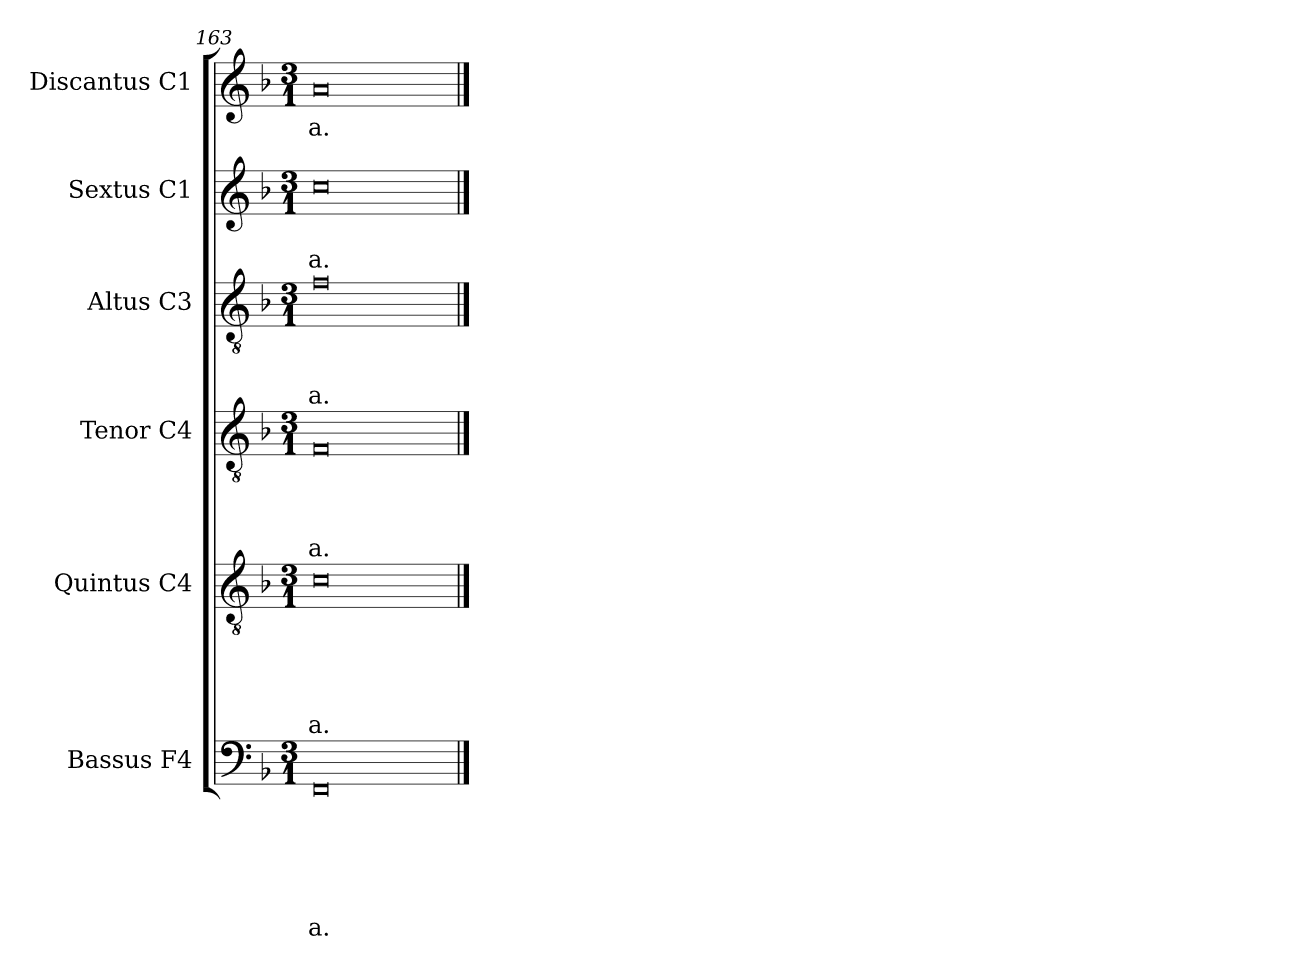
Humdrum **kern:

**kern	**text	**text	**text	**text	**text	**text	**kern	**text	**text	**text	**text	**text	**kern	**text	**text	**text	**text	**kern	**text	**text	**text	**kern	**text	**text	**kern	**text
*part6	*part6	*part6	*part6	*part6	*part6	*part6	*part5	*part5	*part5	*part5	*part5	*part5	*part4	*part4	*part4	*part4	*part4	*part3	*part3	*part3	*part3	*part2	*part2	*part2	*part1	*part1
*staff6	*staff6	*staff6	*staff6	*staff6	*staff6	*staff6	*staff5	*staff5	*staff5	*staff5	*staff5	*staff5	*staff4	*staff4	*staff4	*staff4	*staff4	*staff3	*staff3	*staff3	*staff3	*staff2	*staff2	*staff2	*staff1	*staff1
*I"Bassus F4	*	*	*	*	*	*	*I"Quintus C4	*	*	*	*	*	*I"Tenor C4	*	*	*	*	*I"Altus C3	*	*	*	*I"Sextus C1	*	*	*I"Discantus C1	*
*I'B	*	*	*	*	*	*	*	*	*	*	*	*	*I'T	*	*	*	*	*I'A	*	*	*	*	*	*	*I'C	*
*clefF4	*	*	*	*	*	*	*clefGv2	*	*	*	*	*	*clefGv2	*	*	*	*	*clefGv2	*	*	*	*clefG2	*	*	*clefG2	*
*k[b-]	*	*	*	*	*	*	*k[b-]	*	*	*	*	*	*k[b-]	*	*	*	*	*k[b-]	*	*	*	*k[b-]	*	*	*k[b-]	*
*F:	*	*	*	*	*	*	*F:	*	*	*	*	*	*F:	*	*	*	*	*F:	*	*	*	*F:	*	*	*F:	*
*M3/1	*	*	*	*	*	*	*M3/1	*	*	*	*	*	*M3/1	*	*	*	*	*M3/1	*	*	*	*M3/1	*	*	*M3/1	*
=163	=163	=163	=163	=163	=163	=163	=163	=163	=163	=163	=163	=163	=163	=163	=163	=163	=163	=163	=163	=163	=163	=163	=163	=163	=163	=163
!	!	!	!	!	!	!LO:LY:b	!	!	!	!	!	!LO:LY:b	!	!	!	!	!LO:LY:b	!	!	!	!LO:LY:b	!	!	!LO:LY:b	!	!LO:LY:b
0FF	.	.	.	.	.	-a.	0c	.	.	.	.	-a.	0F	.	.	.	-a.	0f	.	.	-a.	0cc	.	-a.	0a	-a.
==	==	==	==	==	==	==	==	==	==	==	==	==	==	==	==	==	==	==	==	==	==	==	==	==	==	==
*-	*-	*-	*-	*-	*-	*-	*-	*-	*-	*-	*-	*-	*-	*-	*-	*-	*-	*-	*-	*-	*-	*-	*-	*-	*-	*-
